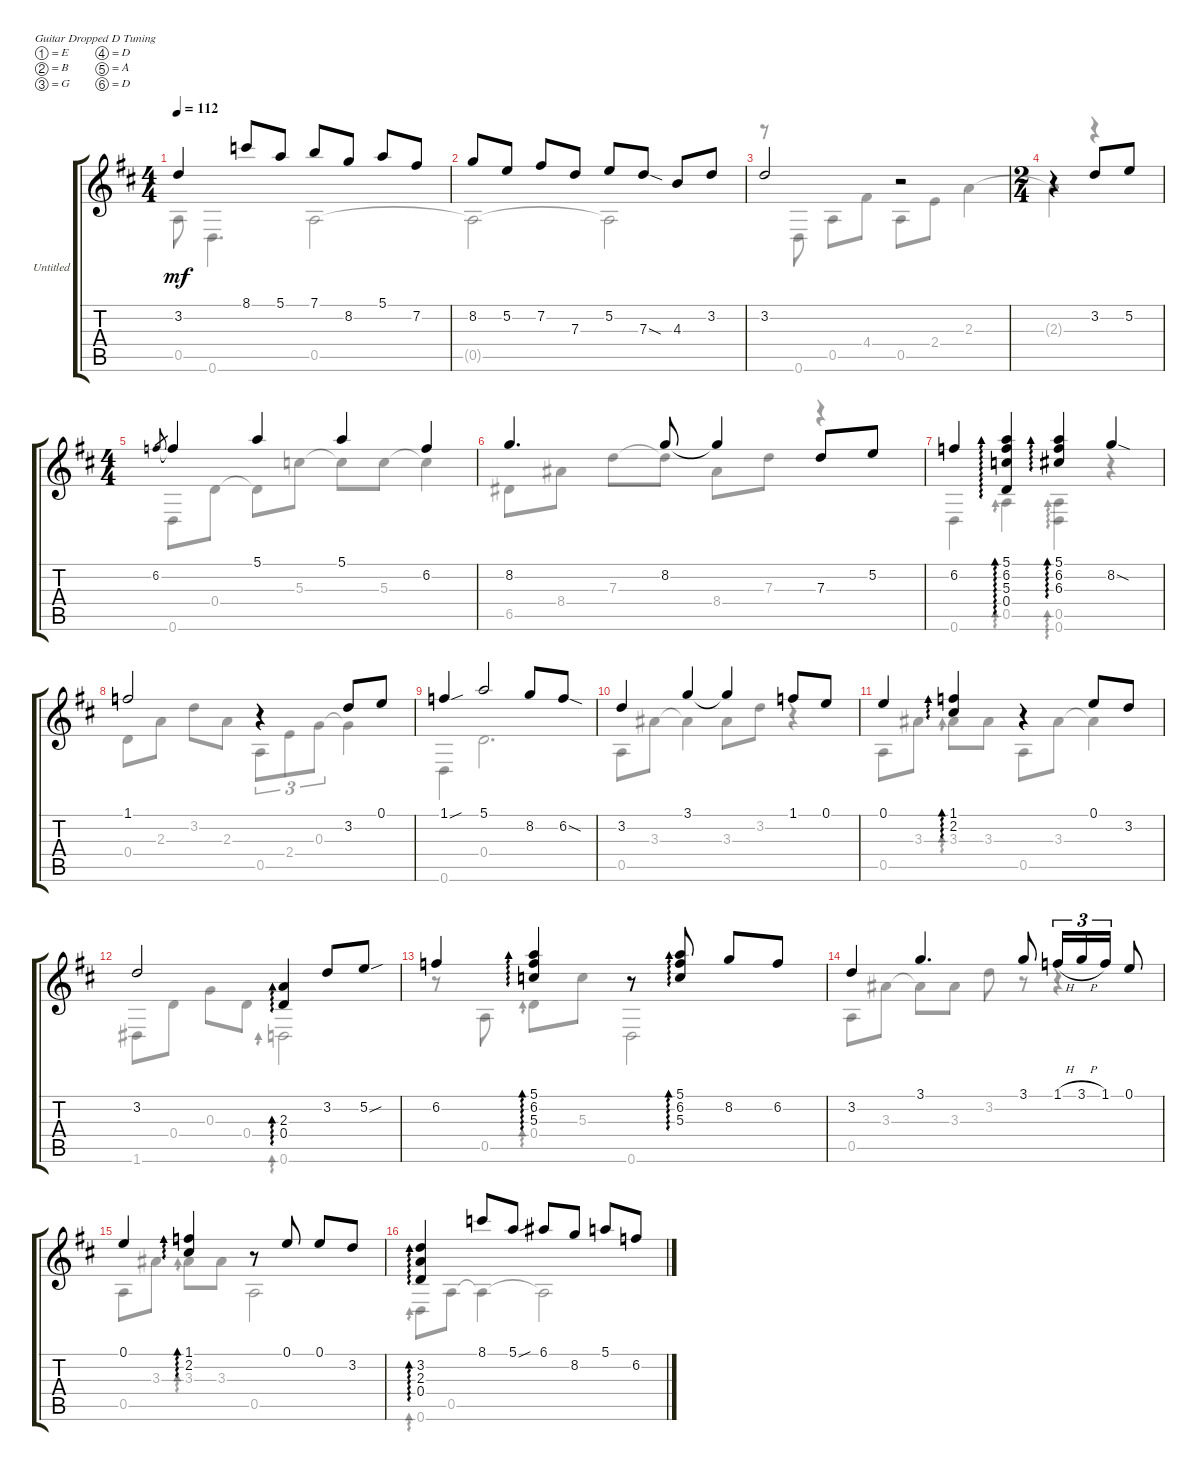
\bracketExtendMode groupsimilarinstruments
\firstSystemTrackNameOrientation horizontal
\otherSystemsTrackNameOrientation horizontal
\track ("Untitled" "Untitled") {instrument acousticguitarnylon}
\staff {score tabs}
\tuning (E4 B3 G3 D3 A2 D2)
\voice
\ts (4 4)
\tempo 112
\clef g2
\ks bminor
3.2.4{dy mf} 8.1.8 5.1.8 7.1.8 8.2.8 5.1.8 7.2.8 |
8.2.8 5.2.8 7.2.8 7.3.8 5.2.8 7.3{sod}.8 4.3.8 3.2.8 |
3.2.2 r.2 |
\ts (2 4)
r.4 3.2.8 5.2.8 |
\ts (4 4)
6.2.8{gr} 6.2{t}.4 5.1.4 5.1.4 6.2.4 |
8.2.4{d} 8.2.8 8.2{t}.4 7.3.8 5.2.8 |
6.2.4 (5.1 6.2 5.3 0.4).4{ad 0} (5.1 6.2 6.3).4{ad 0} 8.2{sod}.4 |
1.1.2 r.4 3.2.8 0.1.8 |
1.1{sou}.4 5.1.2 8.2.8 6.2{sod}.8 |
3.2.4 3.1.4 3.1{t}.4 1.1.8 0.1.8 |
0.1.4 (1.1 2.2).4{ad 0} r.4 0.1.8 3.2.8 |
3.2.2 (2.3 0.4).4{ad 0} 3.2.8 5.2{sou}.8 |
6.2.4 (5.1 6.2 5.3).4{ad 0} r.8 (5.1 6.2 5.3).8{ad 0} 8.2.8 6.2.8 |
3.2.4 3.1.4{d} 3.1.8 1.1{h}.16{tu (3 2)} 3.1{h}.16{tu (3 2)} 1.1.16{tu (3 2)} 0.1.8 |
0.1.4 (1.1 2.2).4{ad 0} r.8 0.1.8 0.1.8 3.2.8 |
(3.2 2.3 0.4).4{ad 0} 8.1.8 5.1{sou}.8 6.1.8 8.2.8 5.1.8 6.2.8
\voice
\clef g2
\ottava regular
\simile none
\ks bminor
0.5{t}.8{dy mf} 0.6.4{d} 0.5.2 |
0.5{t}.2 0.5{t}.2 |
r.8 0.6.8 0.5.8 4.4.8 0.5.8 2.4.8 2.3.4 |
2.3{t}.4 r.4 |
0.6.8 0.4.8 0.4{t}.8 5.3.8 5.3{t}.8 5.3.8 5.3{t}.4 |
6.5.8 8.4.8 7.3.8 7.3{t}.8 8.4.8 7.3.8 r.4 |
0.6.4 0.5.4{ad 0} (0.5 0.6).4{ad 0} r.4 |
0.4.8 2.3.8 3.2.8 2.3.8 0.5.8{tu (3 2)} 2.4.8{tu (3 2)} 0.3.8{tu (3 2)} 0.3{t}.4 |
0.6.4 0.4.2{d} |
0.5.8 3.3.8 3.3{t}.4 3.3.8 3.2.8 r.4 |
0.5.8 3.3.8 3.3.8{ad 0} 3.3.8 0.5.8 3.3.8 3.3{t}.4 |
1.6.8 0.4.8 0.3.8 0.4.8 0.6.2{ad 0} |
r.8 0.5.8 0.4.8{ad 0} 5.3.8 0.6.2 |
0.5.8 3.3.8 3.3{t}.8 3.3.8 3.2.8 r.8 r.4 |
0.5.8 3.3.8 3.3.8{ad 0} 3.3.8 0.5.2 |
0.6.8{ad 0} 0.5.8 0.5{t}.4 0.5{t}.2
